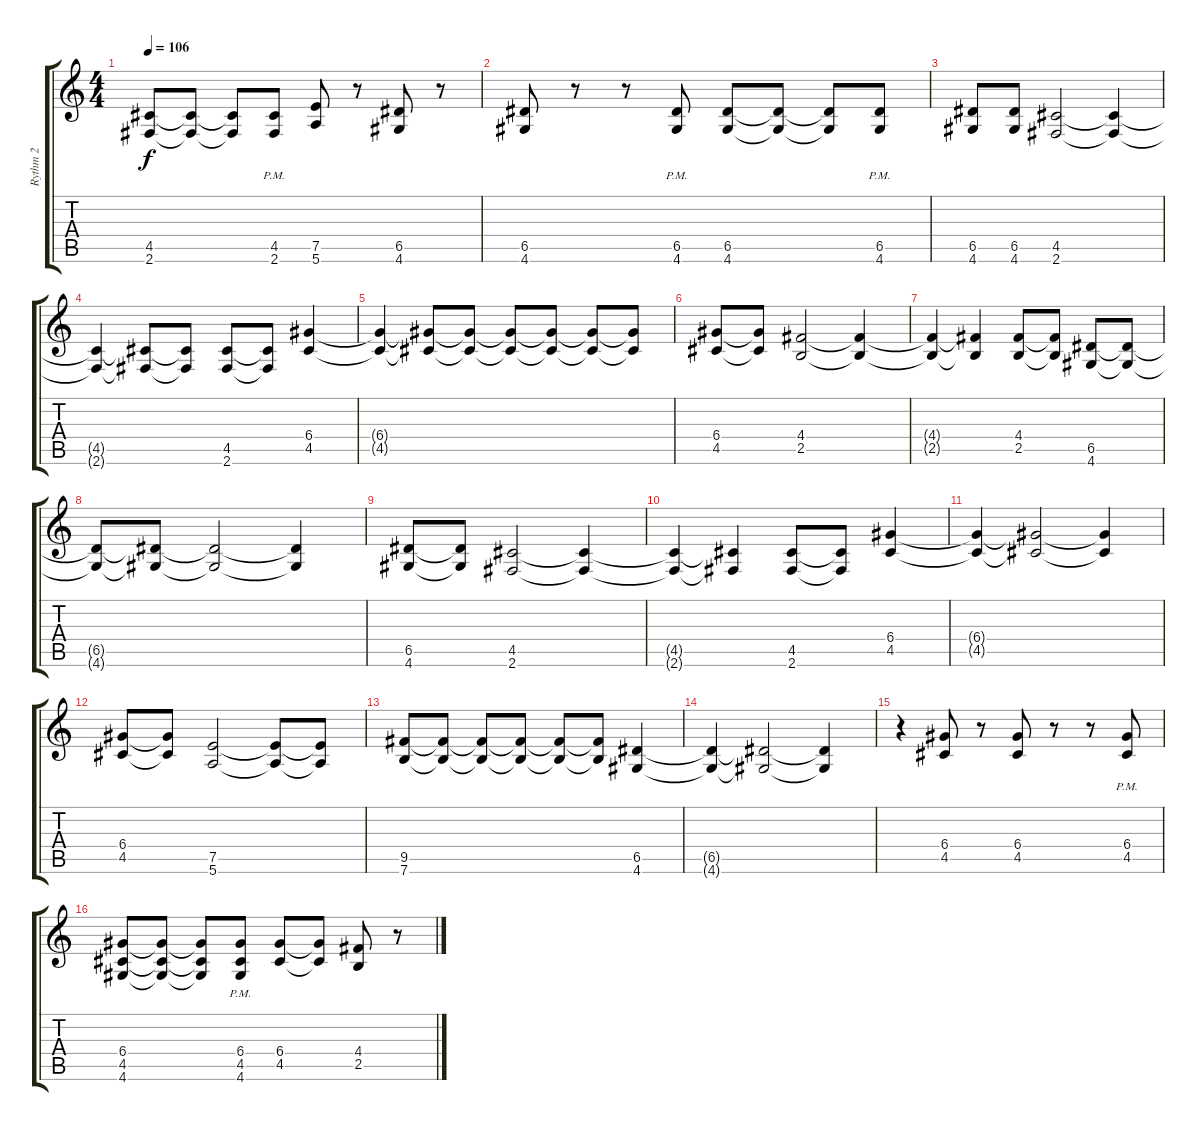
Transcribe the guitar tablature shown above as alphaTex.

\track ("Rythm 2" "Rythm 2") {instrument distortionguitar}
\staff {score tabs}
\tuning (E4 B3 G3 D3 A2 E2) {hide}
\ts (4 4)
\tempo 106
\clef g2
\ks c
(4.5 2.6).8{dy f} (4.5{t} 2.6{t}).8 (4.5{t} 2.6{t}).8 (4.5{pm} 2.6{pm}).8 (7.5 5.6).8 r.8 (6.5 4.6).8 r.8 |
(6.5 4.6).8 r.8 r.8 (6.5{pm} 4.6{pm}).8 (6.5 4.6).8 (6.5{t} 4.6{t}).8 (6.5{t} 4.6{t}).8 (6.5{pm} 4.6{pm}).8 |
(6.5 4.6).8 (6.5 4.6).8 (4.5 2.6).2 (4.5{t} 2.6{t}).4 |
(4.5{t} 2.6{t}).4 (4.5{t} 2.6{t}).8 (4.5{t} 2.6{t}).8 (4.5 2.6).8 (4.5{t} 2.6{t}).8 (6.4 4.5).4 |
(6.4{t} 4.5{t}).4 (6.4{t} 4.5{t}).8 (6.4{t} 4.5{t}).8 (6.4{t} 4.5{t}).8 (6.4{t} 4.5{t}).8 (6.4{t} 4.5{t}).8 (6.4{t} 4.5{t}).8 |
(6.4 4.5).8 (6.4{t} 4.5{t}).8 (4.4 2.5).2 (4.4{t} 2.5{t}).4 |
(4.4{t} 2.5{t}).4 (4.4{t} 2.5{t}).4 (4.4 2.5).8 (4.4{t} 2.5{t}).8 (6.5 4.6).8 (6.5{t} 4.6{t}).8 |
(6.5{t} 4.6{t}).8 (6.5{t} 4.6{t}).8 (6.5{t} 4.6{t}).2 (6.5{t} 4.6{t}).4 |
(6.5 4.6).8 (6.5{t} 4.6{t}).8 (4.5 2.6).2 (4.5{t} 2.6{t}).4 |
(4.5{t} 2.6{t}).4 (4.5{t} 2.6{t}).4 (4.5 2.6).8 (4.5{t} 2.6{t}).8 (6.4 4.5).4 |
(6.4{t} 4.5{t}).4 (6.4{t} 4.5{t}).2 (6.4{t} 4.5{t}).4 |
(6.4 4.5).8 (6.4{t} 4.5{t}).8 (7.5 5.6).2 (7.5{t} 5.6{t}).8 (7.5{t} 5.6{t}).8 |
(9.5 7.6).8 (9.5{t} 7.6{t}).8 (9.5{t} 7.6{t}).8 (9.5{t} 7.6{t}).8 (9.5{t} 7.6{t}).8 (9.5{t} 7.6{t}).8 (6.5 4.6).4 |
(6.5{t} 4.6{t}).4 (6.5{t} 4.6{t}).2 (6.5{t} 4.6{t}).4 |
r.4 (6.4 4.5).8 r.8 (6.4 4.5).8 r.8 r.8 (6.4{pm} 4.5{pm}).8 |
(6.4 4.5 4.6).8 (6.4{t} 4.5{t} 4.6{t}).8 (6.4{t} 4.5{t} 4.6{t}).8 (6.4{pm} 4.5{pm} 4.6{pm}).8 (6.4 4.5).8 (6.4{t} 4.5{t}).8 (4.4 2.5).8 r.8
